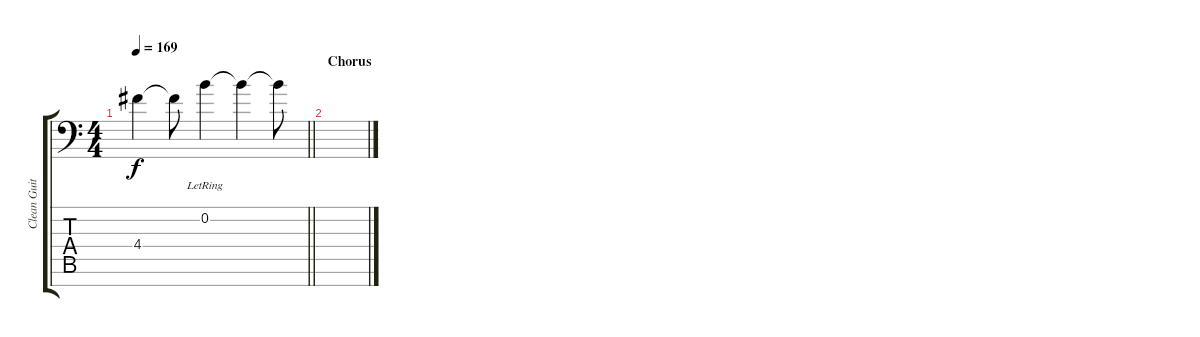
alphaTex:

\track ("Clean Guitar" "Clean Guit") {instrument electricguitarclean}
\staff {score tabs}
\tuning (E4 B3 G3 D3 A2 E2 A1) {hide}
\ts (4 4)
\tempo 169
\clef f4
\barLineRight lightlight
\ks c
4.4{t}.4{dy f} 4.4{t}.8 0.2{lr}.4 0.2{t}.4 0.2{t}.8 |
\section ("" "Chorus")
